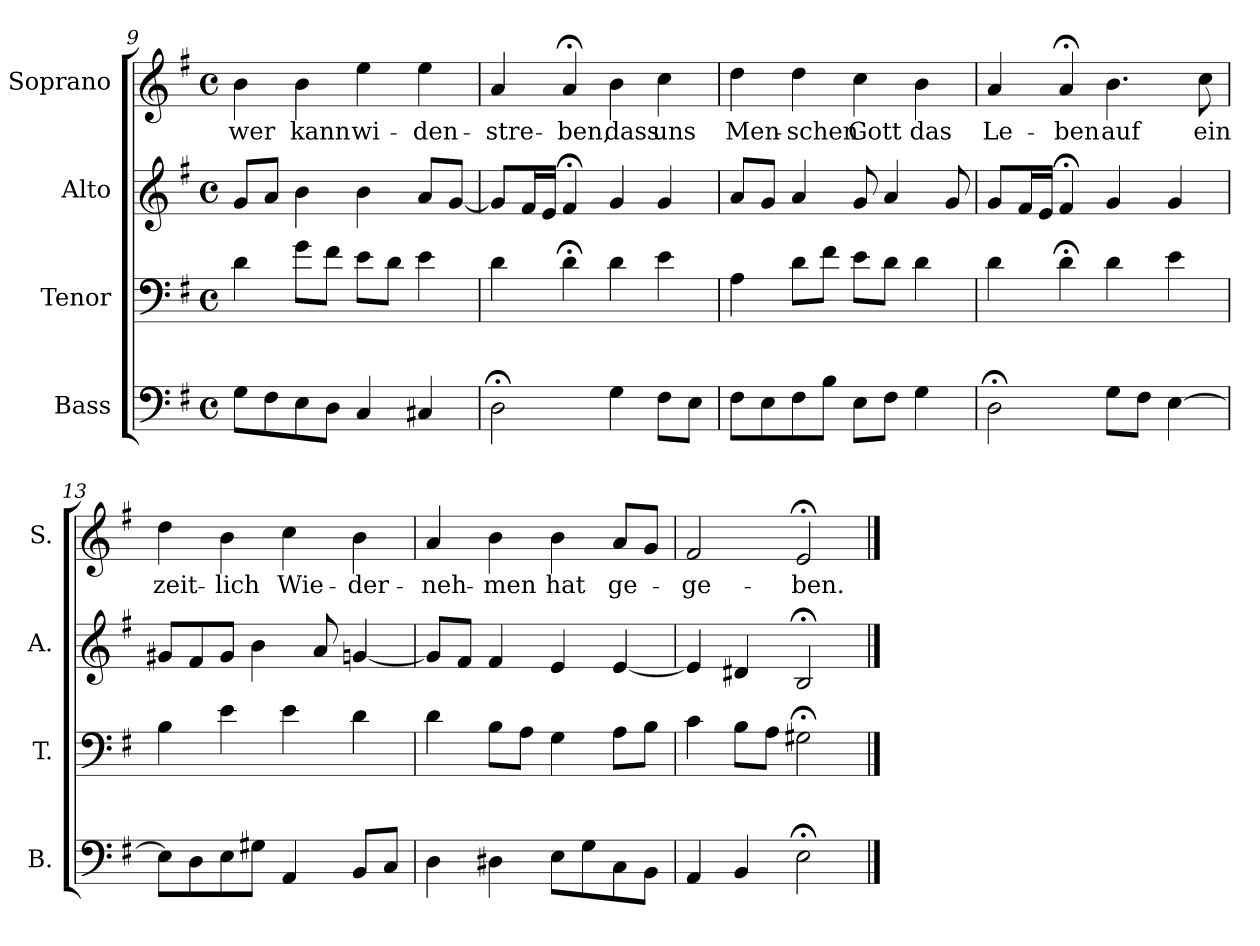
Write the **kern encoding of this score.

**kern	**kern	**kern	**kern	**text
*part4	*part3	*part2	*part1	*part1
*staff4	*staff3	*staff2	*staff1	*staff1
*I"Bass	*I"Tenor	*I"Alto	*I"Soprano	*
*I'B.	*I'T.	*I'A.	*I'S.	*
*clefF4	*clefF4	*clefG2	*clefG2	*
*k[f#]	*k[f#]	*k[f#]	*k[f#]	*
*G:	*G:	*G:	*e:	*
*M4/4	*M4/4	*M4/4	*M4/4	*
*met(c)	*met(c)	*met(c)	*met(c)	*
=9	=9	=9	=9	=9
!	!	!	!	!LO:LY:b
8G\L	4d\	8g/L	4b\	wer
8F#\	.	8a/J	.	.
!	!	!	!	!LO:LY:b
8E\	8g\L	4b\	4b\	kann
8D\J	8f#\J	.	.	.
!	!	!	!	!LO:LY:b
4C/	8e\L	4b\	4ee\	wi-
.	8d\J	.	.	.
!	!	!	!	!LO:LY:b
4C#X/	4e\	8a/L	4ee\	-den-
.	.	[8g/J	.	.
=10	=10	=10	=10	=10
!	!	!	!	!LO:LY:b
2D;<\	4d\	8g/L]	4a/	-stre-
.	.	16f#/L	.	.
.	.	16e/JJ	.	.
!	!	!	!	!LO:LY:b
.	4d;<\	4f#;</	4a;</	-ben,
!	!	!	!	!LO:LY:b
4G\	4d\	4g/	4b\	dass
!	!	!	!	!LO:LY:b
8F#\L	4e\	4g/	4cc\	uns
8E\J	.	.	.	.
!!LO:PB:g=z
=11	=11	=11	=11	=11
!	!	!	!	!LO:LY:b
8F#\L	4A\	8a/L	4dd\	Men-
8E\	.	8g/J	.	.
!	!	!	!	!LO:LY:b
8F#\	8d\L	4a/	4dd\	-schen
8B\J	8f#\J	.	.	.
!	!	!	!	!LO:LY:b
8E\L	8e\L	8g/	4cc\	Gott
8F#\J	8d\J	4a/	.	.
!	!	!	!	!LO:LY:b
4G\	4d\	.	4b\	das
.	.	8g/	.	.
=12	=12	=12	=12	=12
!	!	!	!	!LO:LY:b
2D;<\	4d\	8g/L	4a/	Le-
.	.	16f#/L	.	.
.	.	16e/JJ	.	.
!	!	!	!	!LO:LY:b
.	4d;<\	4f#;</	4a;</	-ben
!	!	!	!	!LO:LY:b
8G\L	4d\	4g/	4.b\	auf
8F#\J	.	.	.	.
[4E\	4e\	4g/	.	.
!	!	!	!	!LO:LY:b
.	.	.	8cc\	ein
=13	=13	=13	=13	=13
!	!	!	!	!LO:LY:b
8E\L]	4B\	8g#X/L	4dd\	zeit-
8D\	.	8f#/	.	.
!	!	!	!	!LO:LY:b
8E\	4e\	8g#/J	4b\	-lich
8G#X\J	.	4b\	.	.
!	!	!	!	!LO:LY:b
4AA/	4e\	.	4cc\	Wie-
.	.	8a/	.	.
!	!	!	!	!LO:LY:b
8BB/L	4d\	[4gn/	4b\	-der-
8C/J	.	.	.	.
=14	=14	=14	=14	=14
!	!	!	!	!LO:LY:b
4D\	4d\	8g/L]	4a/	-neh-
.	.	8f#/J	.	.
!	!	!	!	!LO:LY:b
4D#X\	8B\L	4f#/	4b\	-men
.	8A\J	.	.	.
!	!	!	!	!LO:LY:b
8E\L	4G\	4e/	4b\	hat
8G\	.	.	.	.
!	!	!	!	!LO:LY:b
8C\	8A\L	[4e/	8a/L	ge-
8BB\J	8B\J	.	8g/J	.
=15	=15	=15	=15	=15
!	!	!	!	!LO:LY:b
4AA/	4c\	4e/]	2f#/	-ge-
4BB/	8B\L	4d#X/	.	.
.	8A\J	.	.	.
!	!	!	!	!LO:LY:b
2E;<\	2G#X;<\	2B;</	2e;</	-ben.
==	==	==	==	==
*-	*-	*-	*-	*-
